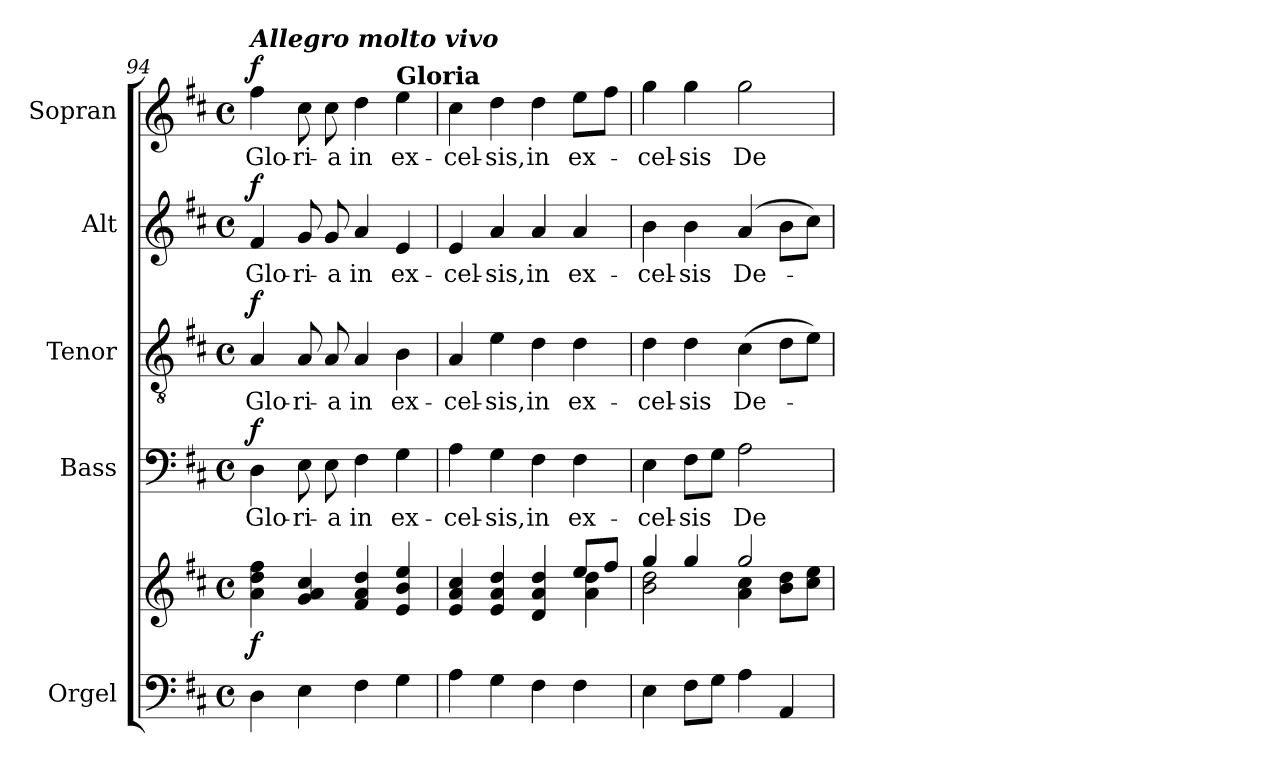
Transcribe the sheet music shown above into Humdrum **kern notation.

**kern	**kern	**dynam	**kern	**text	**dynam	**kern	**text	**dynam	**kern	**text	**dynam	**kern	**text	**dynam
*part5	*part5	*part5	*part4	*part4	*part4	*part3	*part3	*part3	*part2	*part2	*part2	*part1	*part1	*part1
*staff6	*staff5	*staff5/6	*staff4	*staff4	*staff4	*staff3	*staff3	*staff3	*staff2	*staff2	*staff2	*staff1	*staff1	*staff1
*I"Orgel	*	*	*I"Bass	*	*	*I"Tenor	*	*	*I"Alt	*	*	*I"Sopran	*	*
*I'Org.	*	*	*I'B	*	*	*I'T	*	*	*I'A	*	*	*I'S	*	*
!!LO:LB:g=z
*clefF4	*clefG2	*	*clefF4	*	*	*clefGv2	*	*	*clefG2	*	*	*clefG2	*	*
*k[f#c#]	*k[f#c#]	*	*k[f#c#]	*	*	*k[f#c#]	*	*	*k[f#c#]	*	*	*k[f#c#]	*	*
*D:	*D:	*	*D:	*	*	*D:	*	*	*D:	*	*	*D:	*	*
*M4/4	*M4/4	*	*M4/4	*	*	*M4/4	*	*	*M4/4	*	*	*M4/4	*	*
*met(c)	*met(c)	*	*met(c)	*	*	*met(c)	*	*	*met(c)	*	*	*met(c)	*	*
=94	=94	=94	=94	=94	=94	=94	=94	=94	=94	=94	=94	=94	=94	=94
!	!	!	!	!	!	!	!	!	!	!	!	!LO:TX:a:Bi:t=Allegro molto vivo	!	!
!	!	!LO:DY:b	!	!LO:LY:b	!LO:DY:a	!	!LO:LY:b	!LO:DY:a	!	!LO:LY:b	!LO:DY:a	!	!LO:LY:b	!LO:DY:a
4D\	4a\ 4dd\ 4ff#\	f	4D\	Glo-	f	4A/	Glo-	f	4f#/	Glo-	f	4ff#\	Glo-	f
!	!	!	!	!LO:LY:b	!	!	!LO:LY:b	!	!	!LO:LY:b	!	!	!LO:LY:b	!
4E\	4g/ 4a/ 4cc#/	.	8E\	-ri-	.	8A/	-ri-	.	8g/	-ri-	.	8cc#\	-ri-	.
!	!	!	!	!LO:LY:b	!	!	!LO:LY:b	!	!	!LO:LY:b	!	!	!LO:LY:b	!
.	.	.	8E\	-a	.	8A/	-a	.	8g/	-a	.	8cc#\	-a	.
!	!	!	!	!LO:LY:b	!	!	!LO:LY:b	!	!	!LO:LY:b	!	!	!LO:LY:b	!
4F#\	4f#/ 4a/ 4dd/	.	4F#\	in	.	4A/	in	.	4a/	in	.	4dd\	in	.
!	!	!	!	!	!	!	!	!	!	!	!	!LO:TX:a:B:t=Gloria	!	!
!	!	!	!	!LO:LY:b	!	!	!LO:LY:b	!	!	!LO:LY:b	!	!	!LO:LY:b	!
4G\	4e/ 4b/ 4ee/	.	4G\	ex-	.	4B\	ex-	.	4e/	ex-	.	4ee\	ex-	.
=95	=95	=95	=95	=95	=95	=95	=95	=95	=95	=95	=95	=95	=95	=95
*	*^	*	*	*	*	*	*	*	*	*	*	*	*	*
!	!	!	!	!	!LO:LY:b	!	!	!LO:LY:b	!	!	!LO:LY:b	!	!	!LO:LY:b	!
4A\	4e/ 4a/ 4cc#/	2.ryy	.	4A\	-cel-	.	4A/	-cel-	.	4e/	-cel-	.	4cc#\	-cel-	.
!	!	!	!	!	!LO:LY:b	!	!	!LO:LY:b	!	!	!LO:LY:b	!	!	!LO:LY:b	!
4G\	4e/ 4a/ 4dd/	.	.	4G\	-sis,	.	4e\	-sis,	.	4a/	-sis,	.	4dd\	-sis,	.
!	!	!	!	!	!LO:LY:b	!	!	!LO:LY:b	!	!	!LO:LY:b	!	!	!LO:LY:b	!
4F#\	4d/ 4a/ 4dd/	.	.	4F#\	in	.	4d\	in	.	4a/	in	.	4dd\	in	.
!	!	!	!	!	!LO:LY:b	!	!	!LO:LY:b	!	!	!LO:LY:b	!	!	!LO:LY:b	!
4F#\	8ee/L	4a\ 4dd\	.	4F#\	ex-	.	4d\	ex-	.	4a/	ex-	.	8ee\L	ex-	.
.	8ff#/J	.	.	.	.	.	.	.	.	.	.	.	8ff#\J	.	.
=96	=96	=96	=96	=96	=96	=96	=96	=96	=96	=96	=96	=96	=96	=96	=96
!	!	!	!	!	!LO:LY:b	!	!	!LO:LY:b	!	!	!LO:LY:b	!	!	!LO:LY:b	!
4E\	4gg/	2b\ 2dd\	.	4E\	-cel-	.	4d\	-cel-	.	4b\	-cel-	.	4gg\	-cel-	.
!	!	!	!	!	!LO:LY:b	!	!	!LO:LY:b	!	!	!LO:LY:b	!	!	!LO:LY:b	!
8F#\L	4gg/	.	.	8F#\L	-sis	.	4d\	-sis	.	4b\	-sis	.	4gg\	-sis	.
8G\J	.	.	.	8G\J	.	.	.	.	.	.	.	.	.	.	.
!	!	!	!	!	!LO:LY:b	!	!	!LO:LY:b	!	!	!LO:LY:b	!	!	!LO:LY:b	!
4A\	2gg/	4a\ 4cc#\	.	2A\	De-	.	(>4c#\	De-	.	(4a/	De-	.	2gg\	De-	.
4AA/	.	8b\ 8dd\L	.	.	.	.	8d\L	.	.	8b\L	.	.	.	.	.
.	.	8cc#\ 8ee\J	.	.	.	.	8e\J)	.	.	8cc#\J)	.	.	.	.	.
*	*v	*v	*	*	*	*	*	*	*	*	*	*	*	*	*
=	=	=	=	=	=	=	=	=	=	=	=	=	=	=
*-	*-	*-	*-	*-	*-	*-	*-	*-	*-	*-	*-	*-	*-	*-
